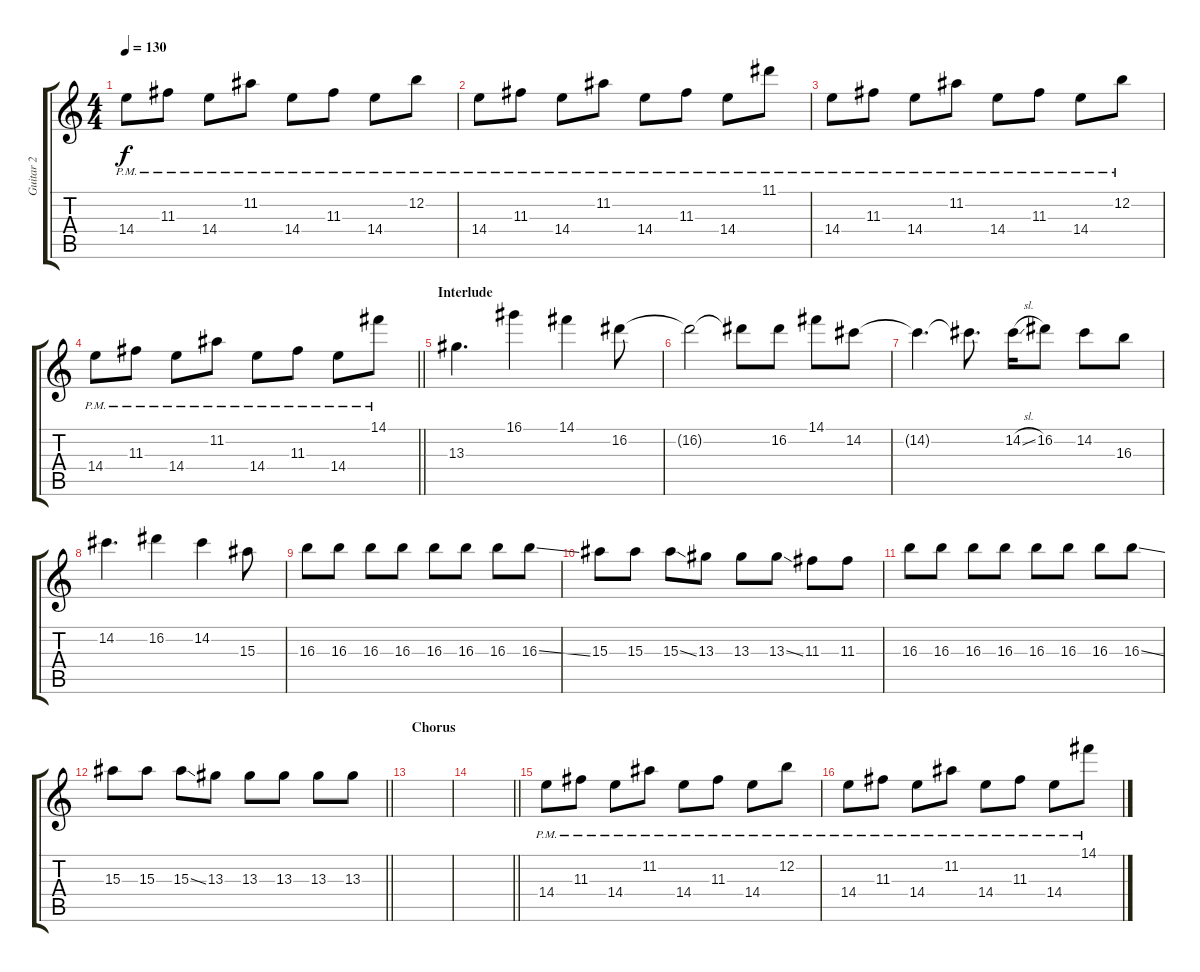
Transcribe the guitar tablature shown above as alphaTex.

\track ("Guitar 2" "Guitar 2") {instrument overdrivenguitar}
\staff {score tabs}
\tuning (E4 B3 G3 D3 A2 D2) {hide}
\ts (4 4)
\tempo 130
\clef g2
\ks c
14.4{pm}.8{dy f} 11.3{pm}.8 14.4{pm}.8 11.2{pm}.8 14.4{pm}.8 11.3{pm}.8 14.4{pm}.8 12.2{pm}.8 |
14.4{pm}.8 11.3{pm}.8 14.4{pm}.8 11.2{pm}.8 14.4{pm}.8 11.3{pm}.8 14.4{pm}.8 11.1{pm}.8 |
14.4{pm}.8 11.3{pm}.8 14.4{pm}.8 11.2{pm}.8 14.4{pm}.8 11.3{pm}.8 14.4{pm}.8 12.2{pm}.8 |
\barLineRight lightlight
14.4{pm}.8 11.3{pm}.8 14.4{pm}.8 11.2{pm}.8 14.4{pm}.8 11.3{pm}.8 14.4{pm}.8 14.1{pm}.8 |
\section ("" "Interlude")
13.3.4{d} 16.1.4 14.1.4 16.2.8 |
16.2{t}.2 16.2{t}.8 16.2.8 14.1.8 14.2.8 |
14.2{t}.4{d} 14.2{t}.8{d} 14.2{sl}.16 16.2.8 14.2.8 16.3.8 |
14.2.4{d} 16.2.4 14.2.4 15.3.8 |
16.3.8 16.3.8 16.3.8 16.3.8 16.3.8 16.3.8 16.3.8 16.3{ss}.8 |
15.3.8 15.3.8 15.3{ss}.8 13.3.8 13.3.8 13.3{ss}.8 11.3.8 11.3.8 |
16.3.8 16.3.8 16.3.8 16.3.8 16.3.8 16.3.8 16.3.8 16.3{ss}.8 |
\barLineRight lightlight
15.3.8 15.3.8 15.3{ss}.8 13.3.8 13.3.8 13.3.8 13.3.8 13.3.8 |
\section ("" "Chorus")
|
\barLineRight lightlight
|
14.4{pm}.8 11.3{pm}.8 14.4{pm}.8 11.2{pm}.8 14.4{pm}.8 11.3{pm}.8 14.4{pm}.8 12.2{pm}.8 |
14.4{pm}.8 11.3{pm}.8 14.4{pm}.8 11.2{pm}.8 14.4{pm}.8 11.3{pm}.8 14.4{pm}.8 14.1{pm}.8
